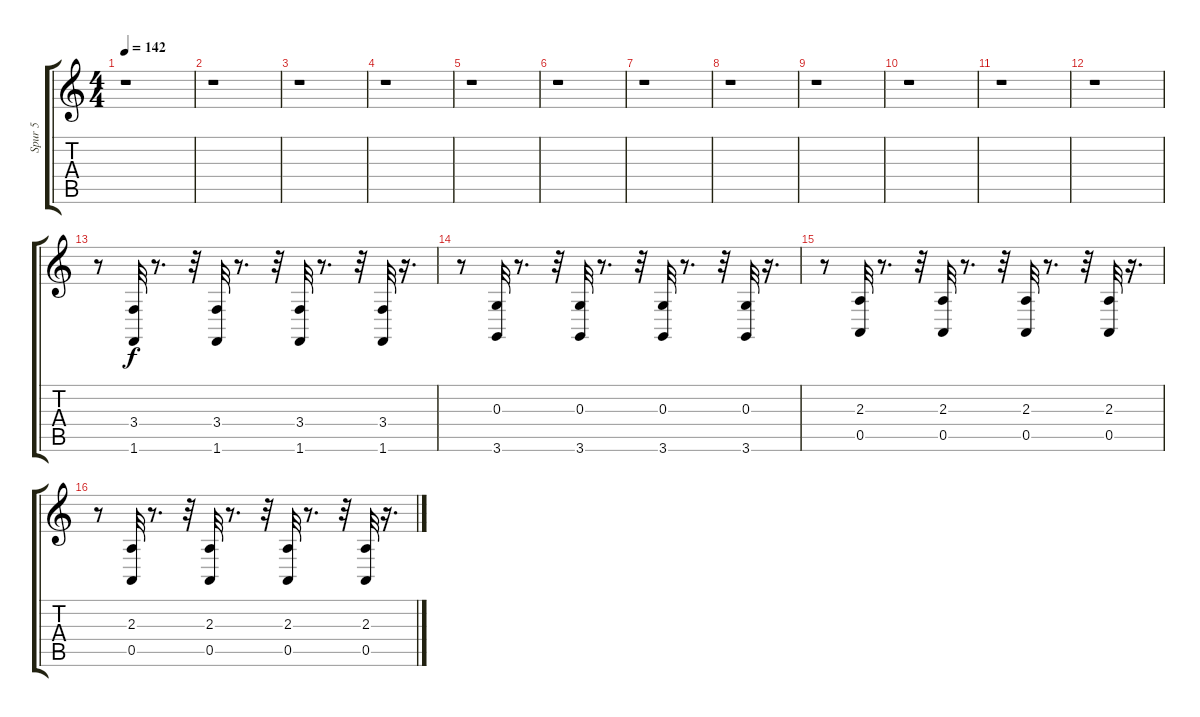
\track ("Spur 5" "Spur 5") {instrument lead2sawtooth}
\staff {score tabs}
\tuning (E4 B3 G3 D3 A2 E2) {hide}
\ts (4 4)
\tempo 142
\clef g2
\ks c
r.1{dy f} |
r.1 |
r.1 |
r.1 |
r.1 |
r.1 |
r.1 |
r.1 |
r.1 |
r.1 |
r.1 |
r.1 |
r.8 (3.4 1.6).32 r.8{d} r.32 (3.4 1.6).32 r.8{d} r.32 (3.4 1.6).32 r.8{d} r.32 (3.4 1.6).32 r.16{d} |
r.8 (0.3 3.6).32 r.8{d} r.32 (0.3 3.6).32 r.8{d} r.32 (0.3 3.6).32 r.8{d} r.32 (0.3 3.6).32 r.16{d} |
r.8 (2.3 0.5).32 r.8{d} r.32 (2.3 0.5).32 r.8{d} r.32 (2.3 0.5).32 r.8{d} r.32 (2.3 0.5).32 r.16{d} |
r.8 (2.3 0.5).32 r.8{d} r.32 (2.3 0.5).32 r.8{d} r.32 (2.3 0.5).32 r.8{d} r.32 (2.3 0.5).32 r.16{d}
